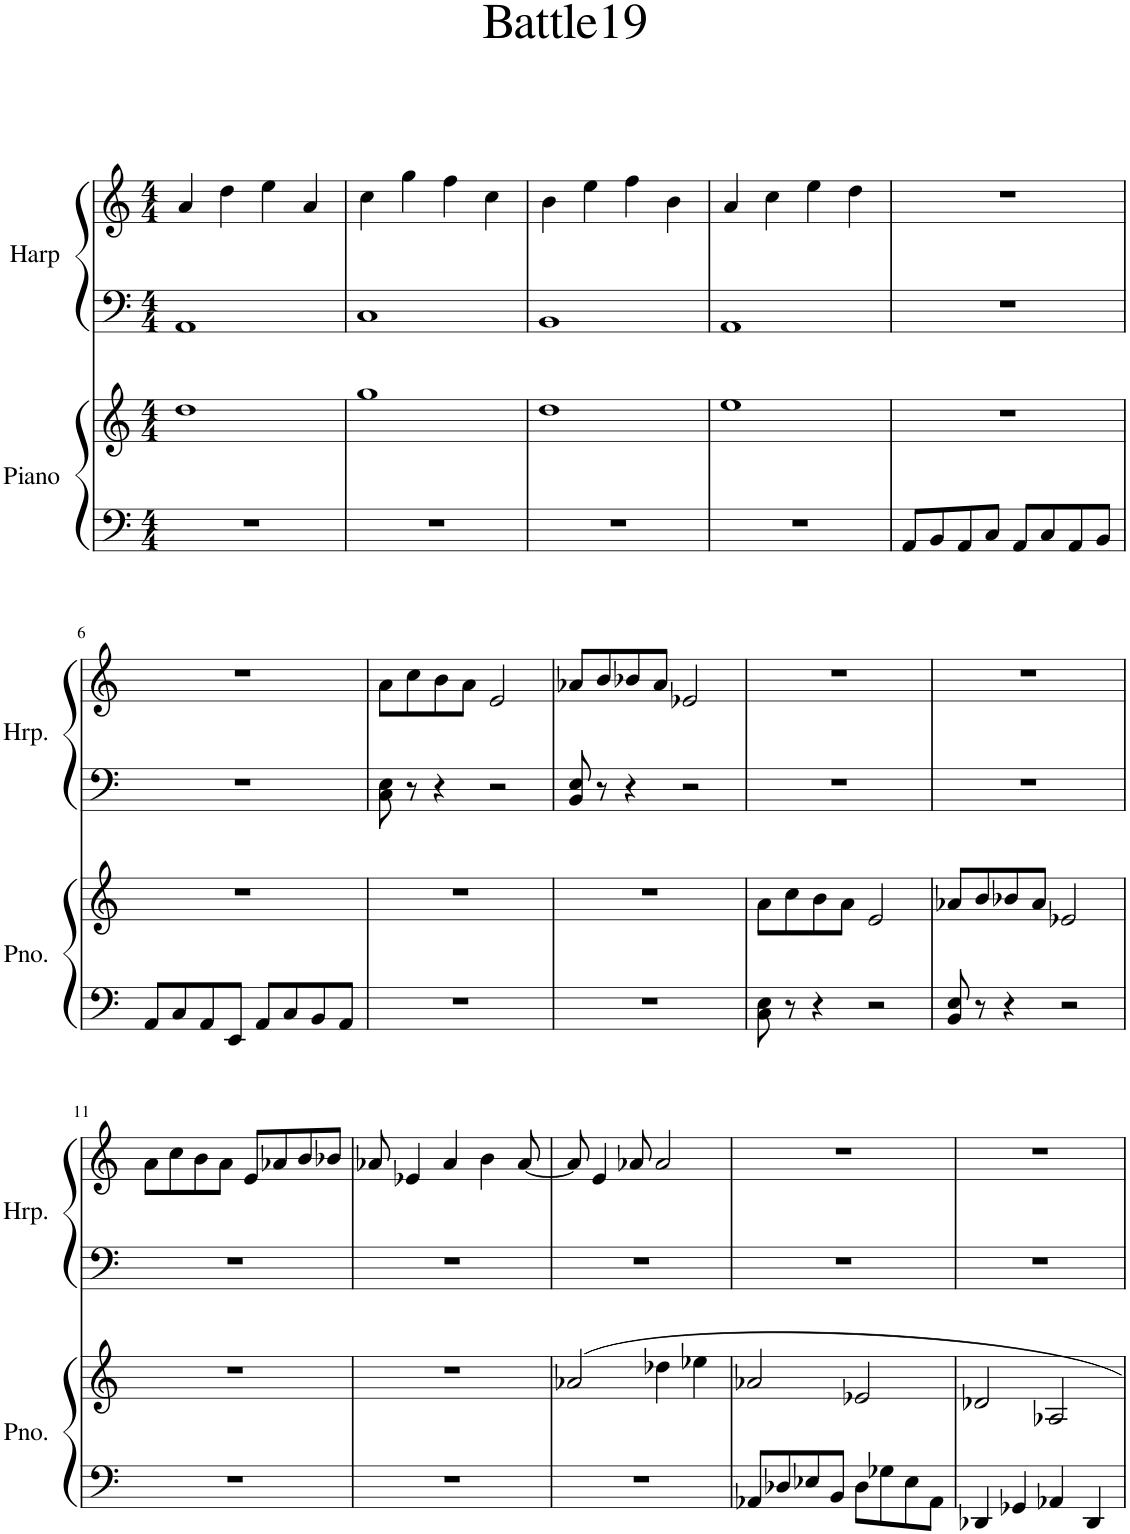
**kern	**kern	**kern	**kern
*part2	*part2	*part1	*part1
*staff4	*staff3	*staff2	*staff1
*I"Piano	*	*I"Harp	*
*I'Pno.	*	*I'Hrp.	*
*clefF4	*clefG2	*clefF4	*clefG2
*k[]	*k[]	*k[]	*k[]
*M4/4	*M4/4	*M4/4	*M4/4
=1	=1	=1	=1
1r	1dd	1AA	4a/
.	.	.	4dd\
.	.	.	4ee\
.	.	.	4a/
=2	=2	=2	=2
1r	1gg	1C	4cc\
.	.	.	4gg\
.	.	.	4ff\
.	.	.	4cc\
=3	=3	=3	=3
1r	1dd	1BB	4b\
.	.	.	4ee\
.	.	.	4ff\
.	.	.	4b\
=4	=4	=4	=4
1r	1ee	1AA	4a/
.	.	.	4cc\
.	.	.	4ee\
.	.	.	4dd\
=5	=5	=5	=5
8AA/L	1r	1r	1r
8BB/	.	.	.
8AA/	.	.	.
8C/J	.	.	.
8AA/L	.	.	.
8C/	.	.	.
8AA/	.	.	.
8BB/J	.	.	.
!!LO:LB:g=z
=6	=6	=6	=6
8AA/L	1r	1r	1r
8C/	.	.	.
8AA/	.	.	.
8EE/J	.	.	.
8AA/L	.	.	.
8C/	.	.	.
8BB/	.	.	.
8AA/J	.	.	.
=7	=7	=7	=7
1r	1r	8C\ 8E\	8a\L
.	.	8r	8cc\
.	.	4r	8b\
.	.	.	8a\J
.	.	2r	2e/
=8	=8	=8	=8
1r	1r	8BB/ 8E/	8a-X/L
.	.	8r	8b/
.	.	4r	8b-X/
.	.	.	8a-/J
.	.	2r	2e-X/
=9	=9	=9	=9
8C\ 8E\	8a\L	1r	1r
8r	8cc\	.	.
4r	8b\	.	.
.	8a\J	.	.
2r	2e/	.	.
=10	=10	=10	=10
8BB/ 8E/	8a-X/L	1r	1r
8r	8b/	.	.
4r	8b-X/	.	.
.	8a-/J	.	.
2r	2e-X/	.	.
!!LO:LB:g=z
=11	=11	=11	=11
1r	1r	1r	8a\L
.	.	.	8cc\
.	.	.	8b\
.	.	.	8a\J
.	.	.	8e/L
.	.	.	8a-X/
.	.	.	8b/
.	.	.	8b-X/J
=12	=12	=12	=12
1r	1r	1r	8a-X/
.	.	.	4e-X/
.	.	.	4a-/
.	.	.	4b\
.	.	.	[8a-/
=13	=13	=13	=13
1r	2a-X/	1r	8a-/]
.	.	.	4e/
.	.	.	8a-X/
.	4dd-X\	.	2a-/
.	4ee-X\	.	.
=14	=14	=14	=14
8AA-X/L	2a-X/	1r	1r
8D-X/	.	.	.
8E-X/	.	.	.
8BB/J	.	.	.
8D-\L	2e-X/	.	.
8G-X\	.	.	.
8E-\	.	.	.
8AA-\J	.	.	.
=15	=15	=15	=15
4DD-X/	2d-X/	1r	1r
4GG-X/	.	.	.
4AA-X/	2A-X/	.	.
4DD-/	.	.	.
=	=	=	=
*-	*-	*-	*-
